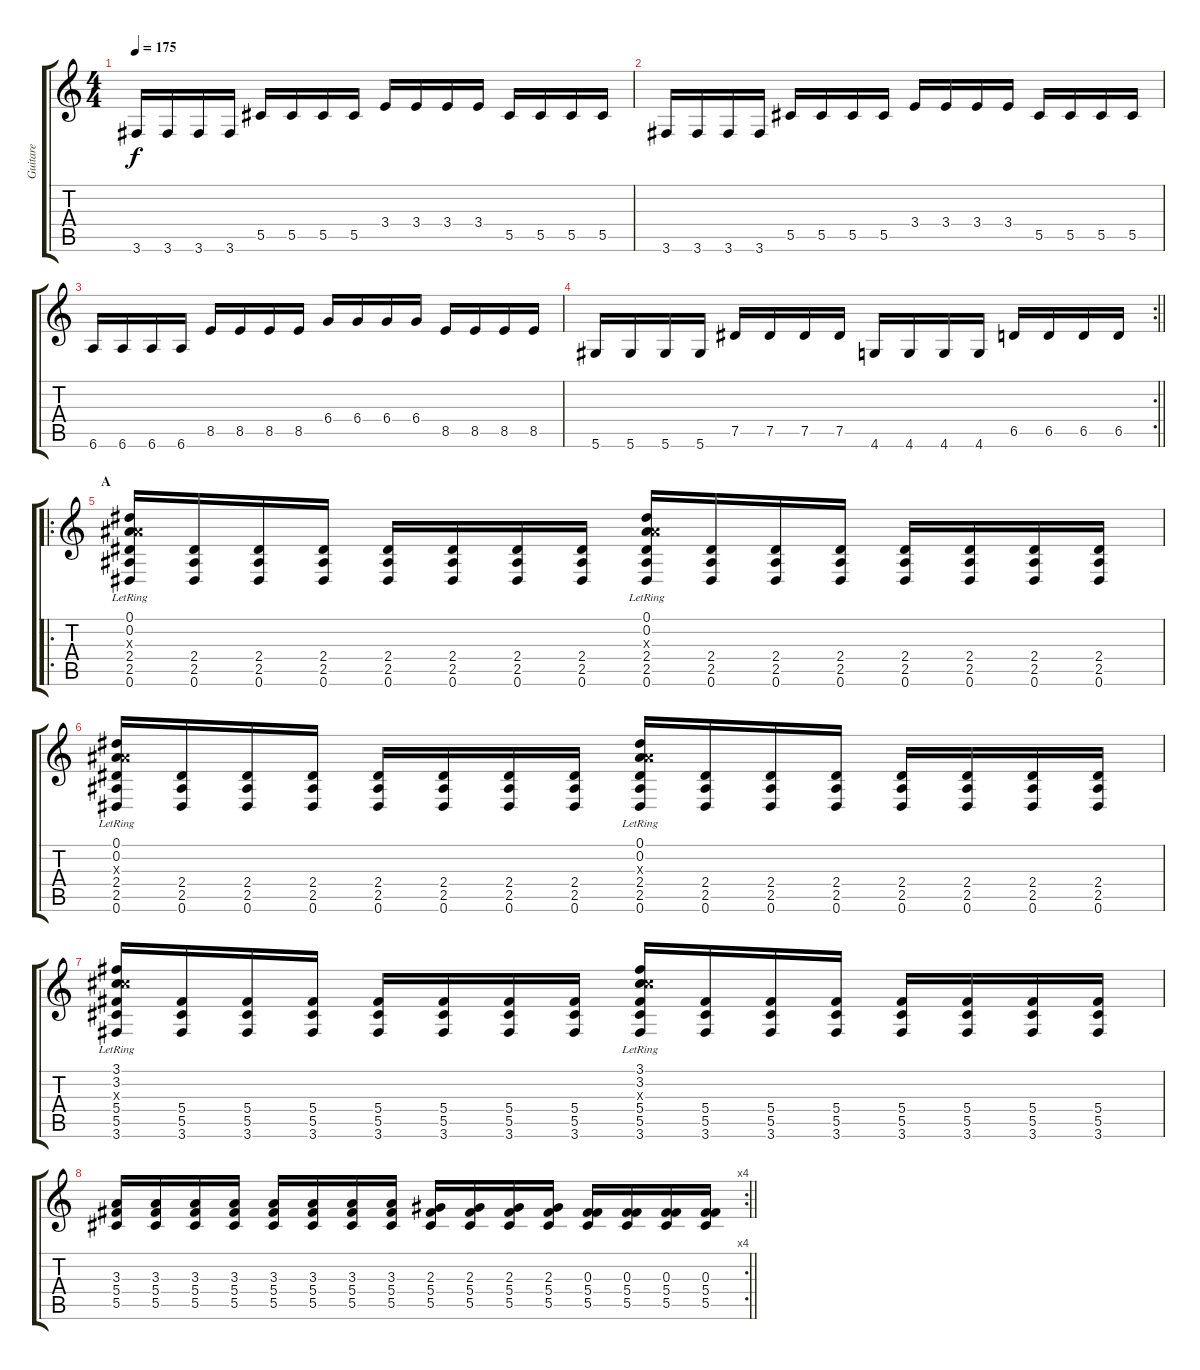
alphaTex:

\track ("Guitare" "Guitare") {instrument distortionguitar}
\staff {score tabs}
\tuning (Eb4 Bb3 Gb3 Db3 Ab2 Eb2) {hide}
\ts (4 4)
\tempo 175
\clef g2
\ks c
3.6.16{dy f} 3.6.16 3.6.16 3.6.16 5.5.16 5.5.16 5.5.16 5.5.16 3.4.16 3.4.16 3.4.16 3.4.16 5.5.16 5.5.16 5.5.16 5.5.16 |
3.6.16 3.6.16 3.6.16 3.6.16 5.5.16 5.5.16 5.5.16 5.5.16 3.4.16 3.4.16 3.4.16 3.4.16 5.5.16 5.5.16 5.5.16 5.5.16 |
6.6.16 6.6.16 6.6.16 6.6.16 8.5.16 8.5.16 8.5.16 8.5.16 6.4.16 6.4.16 6.4.16 6.4.16 8.5.16 8.5.16 8.5.16 8.5.16 |
\rc 2
\barLineRight lightlight
5.6.16 5.6.16 5.6.16 5.6.16 7.5.16 7.5.16 7.5.16 7.5.16 4.6.16 4.6.16 4.6.16 4.6.16 6.5.16 6.5.16 6.5.16 6.5.16 |
\ro
\section ("" "A")
(0.1{lr} 0.2{lr} 4.3{x} 2.4 2.5 0.6).16 (2.4 2.5 0.6).16 (2.4 2.5 0.6).16 (2.4 2.5 0.6).16 (2.4 2.5 0.6).16 (2.4 2.5 0.6).16 (2.4 2.5 0.6).16 (2.4 2.5 0.6).16 (0.1{lr} 0.2{lr} 4.3{x} 2.4 2.5 0.6).16 (2.4 2.5 0.6).16 (2.4 2.5 0.6).16 (2.4 2.5 0.6).16 (2.4 2.5 0.6).16 (2.4 2.5 0.6).16 (2.4 2.5 0.6).16 (2.4 2.5 0.6).16 |
(0.1{lr} 0.2{lr} 4.3{x} 2.4 2.5 0.6).16 (2.4 2.5 0.6).16 (2.4 2.5 0.6).16 (2.4 2.5 0.6).16 (2.4 2.5 0.6).16 (2.4 2.5 0.6).16 (2.4 2.5 0.6).16 (2.4 2.5 0.6).16 (0.1{lr} 0.2{lr} 4.3{x} 2.4 2.5 0.6).16 (2.4 2.5 0.6).16 (2.4 2.5 0.6).16 (2.4 2.5 0.6).16 (2.4 2.5 0.6).16 (2.4 2.5 0.6).16 (2.4 2.5 0.6).16 (2.4 2.5 0.6).16 |
(3.1{lr} 3.2{lr} 7.3{x} 5.4 5.5 3.6).16 (5.4 5.5 3.6).16 (5.4 5.5 3.6).16 (5.4 5.5 3.6).16 (5.4 5.5 3.6).16 (5.4 5.5 3.6).16 (5.4 5.5 3.6).16 (5.4 5.5 3.6).16 (3.1{lr} 3.2{lr} 7.3{x} 5.4 5.5 3.6).16 (5.4 5.5 3.6).16 (5.4 5.5 3.6).16 (5.4 5.5 3.6).16 (5.4 5.5 3.6).16 (5.4 5.5 3.6).16 (5.4 5.5 3.6).16 (5.4 5.5 3.6).16 |
\rc 4
\barLineRight lightlight
(3.3 5.4 5.5).16 (3.3 5.4 5.5).16 (3.3 5.4 5.5).16 (3.3 5.4 5.5).16 (3.3 5.4 5.5).16 (3.3 5.4 5.5).16 (3.3 5.4 5.5).16 (3.3 5.4 5.5).16 (2.3 5.4 5.5).16 (2.3 5.4 5.5).16 (2.3 5.4 5.5).16 (2.3 5.4 5.5).16 (0.3 5.4 5.5).16 (0.3 5.4 5.5).16 (0.3 5.4 5.5).16 (0.3 5.4 5.5).16
